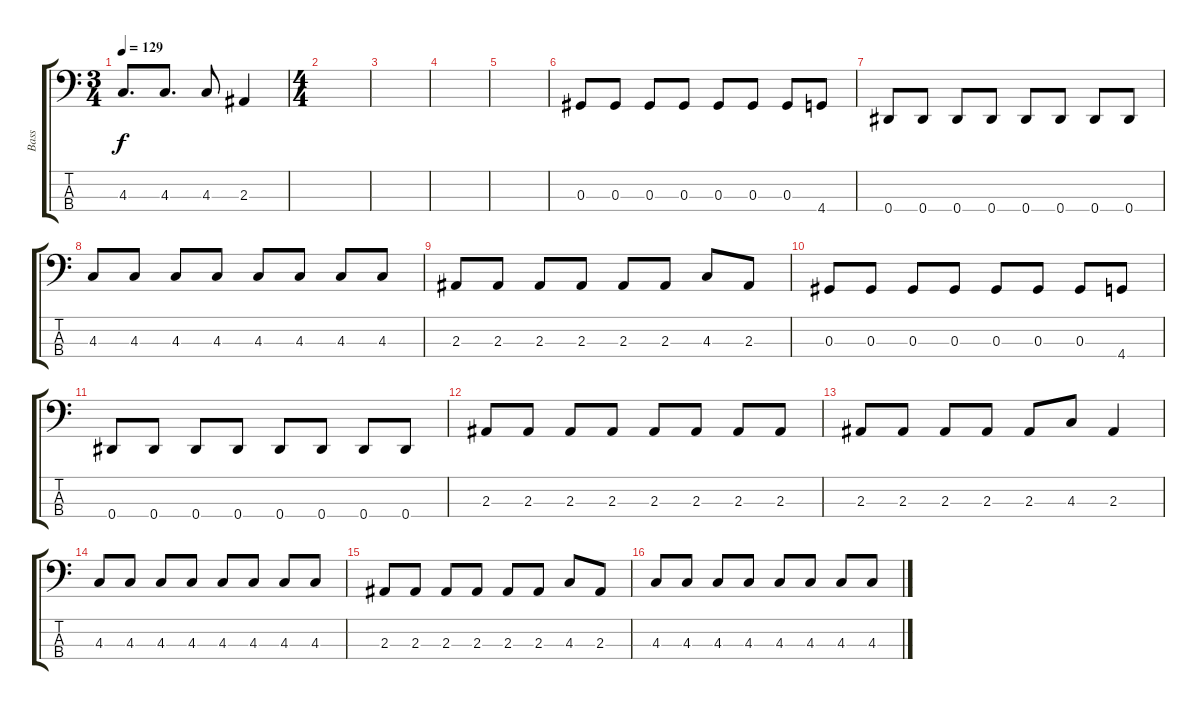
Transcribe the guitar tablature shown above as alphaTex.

\track ("Bass" "Bass") {instrument electricbassfinger}
\staff {score tabs}
\tuning (Gb2 Db2 Ab1 Eb1) {hide}
\ts (3 4)
\tempo 129
\clef f4
\ks c
4.3.8{d dy f} 4.3.8{d} 4.3.8 2.3.4 |
\ts (4 4)
|
|
|
|
0.3.8 0.3.8 0.3.8 0.3.8 0.3.8 0.3.8 0.3.8 4.4.8 |
0.4.8 0.4.8 0.4.8 0.4.8 0.4.8 0.4.8 0.4.8 0.4.8 |
4.3.8 4.3.8 4.3.8 4.3.8 4.3.8 4.3.8 4.3.8 4.3.8 |
2.3.8 2.3.8 2.3.8 2.3.8 2.3.8 2.3.8 4.3.8 2.3.8 |
0.3.8 0.3.8 0.3.8 0.3.8 0.3.8 0.3.8 0.3.8 4.4.8 |
0.4.8 0.4.8 0.4.8 0.4.8 0.4.8 0.4.8 0.4.8 0.4.8 |
2.3.8 2.3.8 2.3.8 2.3.8 2.3.8 2.3.8 2.3.8 2.3.8 |
2.3.8 2.3.8 2.3.8 2.3.8 2.3.8 4.3.8 2.3.4 |
4.3.8 4.3.8 4.3.8 4.3.8 4.3.8 4.3.8 4.3.8 4.3.8 |
2.3.8 2.3.8 2.3.8 2.3.8 2.3.8 2.3.8 4.3.8 2.3.8 |
4.3.8 4.3.8 4.3.8 4.3.8 4.3.8 4.3.8 4.3.8 4.3.8
